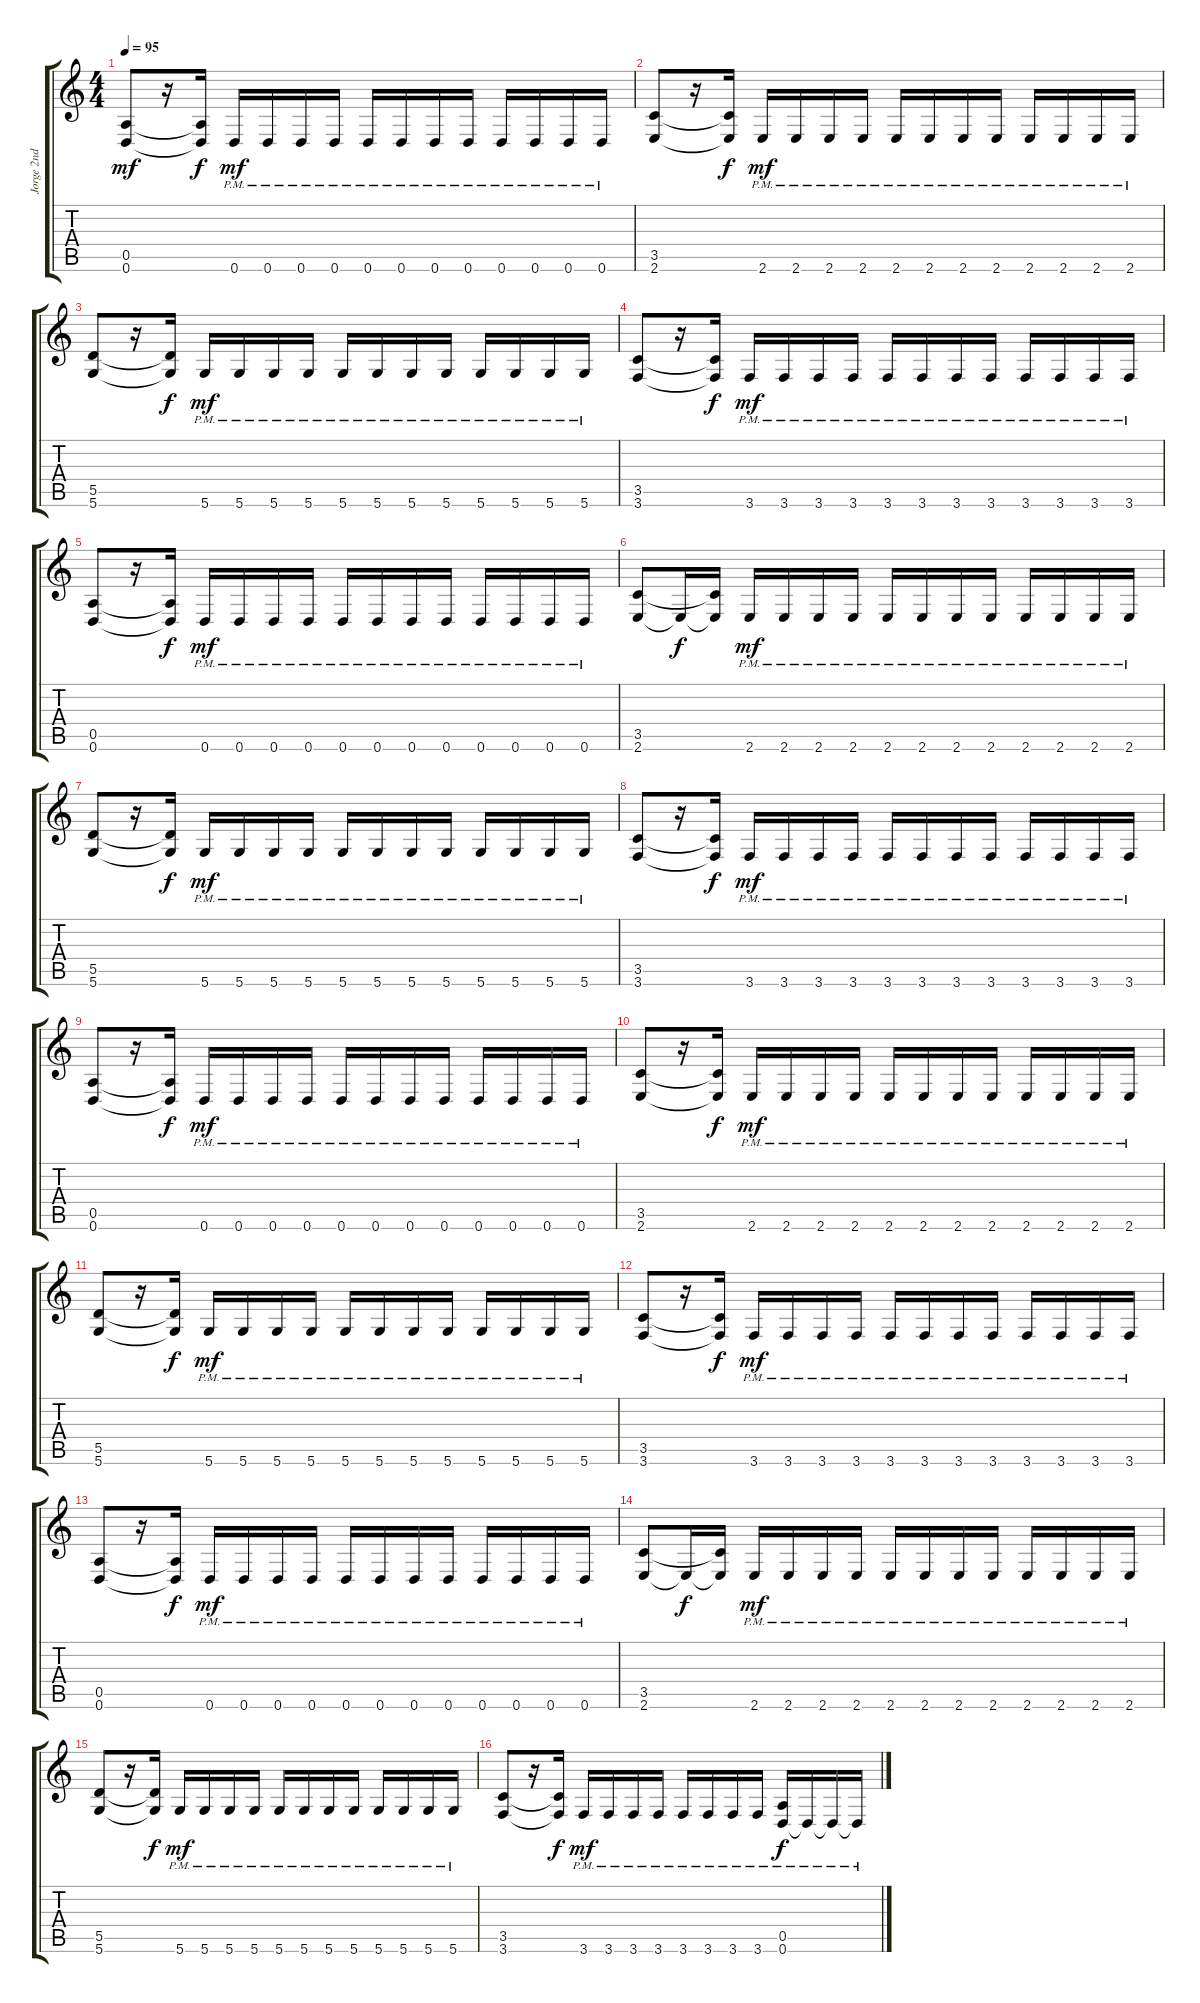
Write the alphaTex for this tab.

\track ("Jorge 2nd guitar" "Jorge 2nd ") {instrument overdrivenguitar}
\staff {score tabs}
\tuning (E4 B3 G3 D3 A2 D2) {hide}
\ts (4 4)
\tempo 95
\clef g2
\ks c
(0.5 0.6).8{dy mf} r.16 (0.5{t} 0.6{t}).16{dy f} 0.6{pm}.16{dy mf} 0.6{pm}.16 0.6{pm}.16 0.6{pm}.16 0.6{pm}.16 0.6{pm}.16 0.6{pm}.16 0.6{pm}.16 0.6{pm}.16 0.6{pm}.16 0.6{pm}.16 0.6{pm}.16 |
(3.5 2.6).8 r.16 (3.5{t} 2.6{t}).16{dy f} 2.6{pm}.16{dy mf} 2.6{pm}.16 2.6{pm}.16 2.6{pm}.16 2.6{pm}.16 2.6{pm}.16 2.6{pm}.16 2.6{pm}.16 2.6{pm}.16 2.6{pm}.16 2.6{pm}.16 2.6{pm}.16 |
(5.5 5.6).8 r.16 (5.5{t} 5.6{t}).16{dy f} 5.6{pm}.16{dy mf} 5.6{pm}.16 5.6{pm}.16 5.6{pm}.16 5.6{pm}.16 5.6{pm}.16 5.6{pm}.16 5.6{pm}.16 5.6{pm}.16 5.6{pm}.16 5.6{pm}.16 5.6{pm}.16 |
(3.5 3.6).8 r.16 (3.5{t} 3.6{t}).16{dy f} 3.6{pm}.16{dy mf} 3.6{pm}.16 3.6{pm}.16 3.6{pm}.16 3.6{pm}.16 3.6{pm}.16 3.6{pm}.16 3.6{pm}.16 3.6{pm}.16 3.6{pm}.16 3.6{pm}.16 3.6{pm}.16 |
(0.5 0.6).8 r.16 (0.5{t} 0.6{t}).16{dy f} 0.6{pm}.16{dy mf} 0.6{pm}.16 0.6{pm}.16 0.6{pm}.16 0.6{pm}.16 0.6{pm}.16 0.6{pm}.16 0.6{pm}.16 0.6{pm}.16 0.6{pm}.16 0.6{pm}.16 0.6{pm}.16 |
(3.5 2.6).8 2.6{t}.16{dy f} (3.5{t} 2.6{t}).16 2.6{pm}.16{dy mf} 2.6{pm}.16 2.6{pm}.16 2.6{pm}.16 2.6{pm}.16 2.6{pm}.16 2.6{pm}.16 2.6{pm}.16 2.6{pm}.16 2.6{pm}.16 2.6{pm}.16 2.6{pm}.16 |
(5.5 5.6).8 r.16 (5.5{t} 5.6{t}).16{dy f} 5.6{pm}.16{dy mf} 5.6{pm}.16 5.6{pm}.16 5.6{pm}.16 5.6{pm}.16 5.6{pm}.16 5.6{pm}.16 5.6{pm}.16 5.6{pm}.16 5.6{pm}.16 5.6{pm}.16 5.6{pm}.16 |
(3.5 3.6).8 r.16 (3.5{t} 3.6{t}).16{dy f} 3.6{pm}.16{dy mf} 3.6{pm}.16 3.6{pm}.16 3.6{pm}.16 3.6{pm}.16 3.6{pm}.16 3.6{pm}.16 3.6{pm}.16 3.6{pm}.16 3.6{pm}.16 3.6{pm}.16 3.6{pm}.16 |
(0.5 0.6).8 r.16 (0.5{t} 0.6{t}).16{dy f} 0.6{pm}.16{dy mf} 0.6{pm}.16 0.6{pm}.16 0.6{pm}.16 0.6{pm}.16 0.6{pm}.16 0.6{pm}.16 0.6{pm}.16 0.6{pm}.16 0.6{pm}.16 0.6{pm}.16 0.6{pm}.16 |
(3.5 2.6).8 r.16 (3.5{t} 2.6{t}).16{dy f} 2.6{pm}.16{dy mf} 2.6{pm}.16 2.6{pm}.16 2.6{pm}.16 2.6{pm}.16 2.6{pm}.16 2.6{pm}.16 2.6{pm}.16 2.6{pm}.16 2.6{pm}.16 2.6{pm}.16 2.6{pm}.16 |
(5.5 5.6).8 r.16 (5.5{t} 5.6{t}).16{dy f} 5.6{pm}.16{dy mf} 5.6{pm}.16 5.6{pm}.16 5.6{pm}.16 5.6{pm}.16 5.6{pm}.16 5.6{pm}.16 5.6{pm}.16 5.6{pm}.16 5.6{pm}.16 5.6{pm}.16 5.6{pm}.16 |
(3.5 3.6).8 r.16 (3.5{t} 3.6{t}).16{dy f} 3.6{pm}.16{dy mf} 3.6{pm}.16 3.6{pm}.16 3.6{pm}.16 3.6{pm}.16 3.6{pm}.16 3.6{pm}.16 3.6{pm}.16 3.6{pm}.16 3.6{pm}.16 3.6{pm}.16 3.6{pm}.16 |
(0.5 0.6).8 r.16 (0.5{t} 0.6{t}).16{dy f} 0.6{pm}.16{dy mf} 0.6{pm}.16 0.6{pm}.16 0.6{pm}.16 0.6{pm}.16 0.6{pm}.16 0.6{pm}.16 0.6{pm}.16 0.6{pm}.16 0.6{pm}.16 0.6{pm}.16 0.6{pm}.16 |
(3.5 2.6).8 2.6{t}.16{dy f} (3.5{t} 2.6{t}).16 2.6{pm}.16{dy mf} 2.6{pm}.16 2.6{pm}.16 2.6{pm}.16 2.6{pm}.16 2.6{pm}.16 2.6{pm}.16 2.6{pm}.16 2.6{pm}.16 2.6{pm}.16 2.6{pm}.16 2.6{pm}.16 |
(5.5 5.6).8 r.16 (5.5{t} 5.6{t}).16{dy f} 5.6{pm}.16{dy mf} 5.6{pm}.16 5.6{pm}.16 5.6{pm}.16 5.6{pm}.16 5.6{pm}.16 5.6{pm}.16 5.6{pm}.16 5.6{pm}.16 5.6{pm}.16 5.6{pm}.16 5.6{pm}.16 |
(3.5 3.6).8 r.16 (3.5{t} 3.6{t}).16{dy f} 3.6{pm}.16{dy mf} 3.6{pm}.16 3.6{pm}.16 3.6{pm}.16 3.6{pm}.16 3.6{pm}.16 3.6{pm}.16 3.6{pm}.16 (0.5 0.6{pm}).16{dy f} 0.6{pm t}.16 0.6{pm t}.16 0.6{pm t}.16
